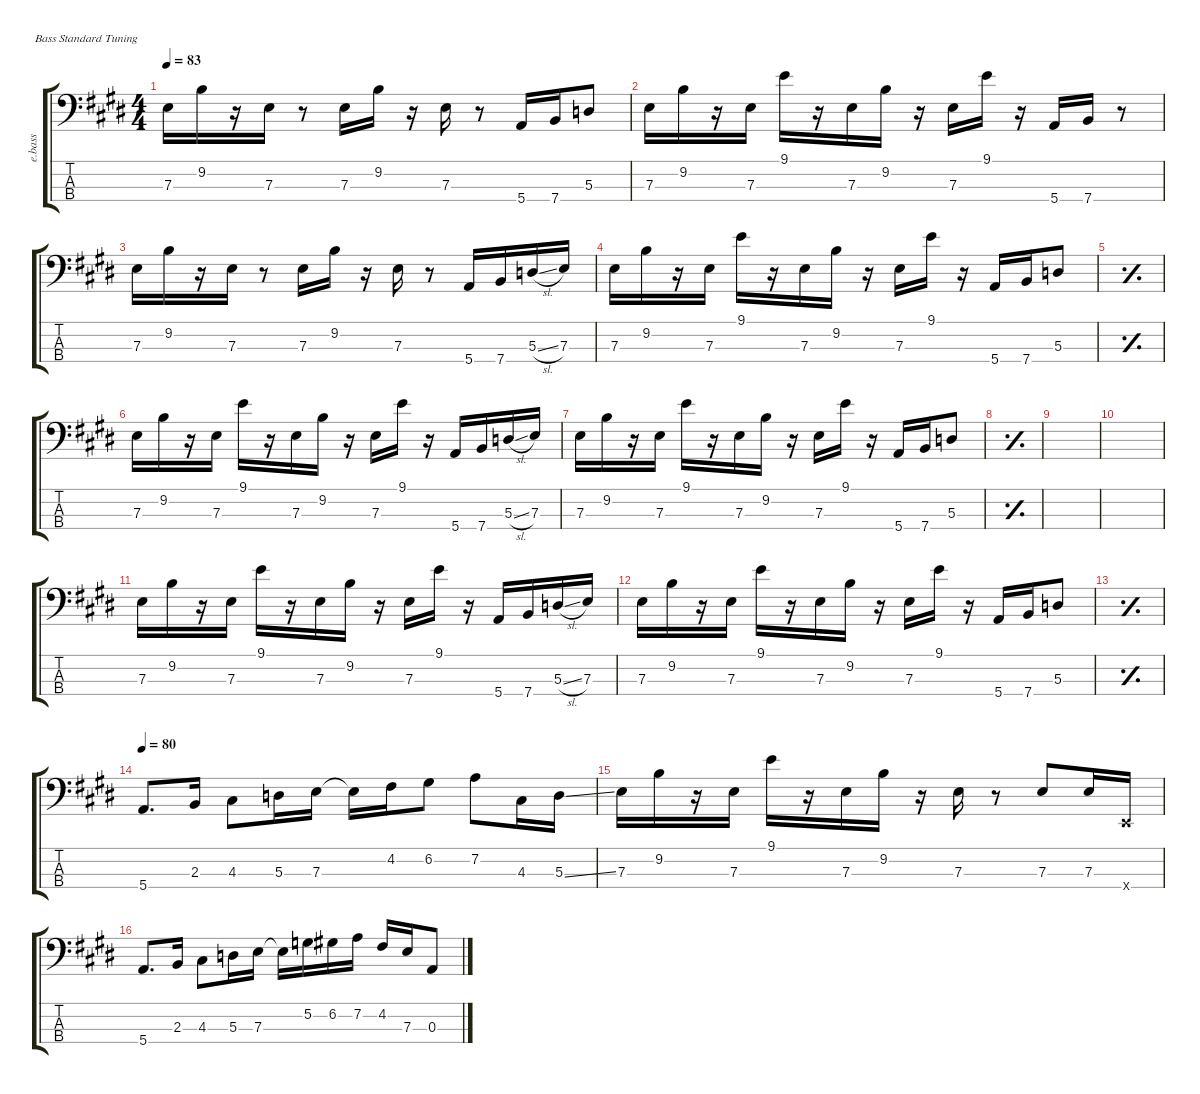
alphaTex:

\defaultSystemsLayout 4
\hideDynamics
\bracketExtendMode groupsimilarinstruments
\otherSystemsTrackNameOrientation horizontal
\chordDiagramsInScore
\track ("E.Bass" "e.bass") {instrument electricbassfinger}
\staff {score tabs}
\tuning (G2 D2 A1 E1)
\ts (4 4)
\tempo 83
\clef f4
\ks e
7.3{acc forcenatural}.16{dy mf} 9.2{acc forcenatural}.16 r.16 7.3{acc forcenatural}.16 r.8 7.3{acc forcenatural}.16 9.2{acc forcenatural}.16 r.16 7.3{acc forcenatural}.16 r.8 5.4{acc forcenatural}.16 7.4{acc forcenatural}.16 5.3{acc forcenatural}.8 |
7.3{acc forcenatural}.16 9.2{acc forcenatural}.16 r.16 7.3{acc forcenatural}.16 9.1{acc forcenatural}.16 r.16 7.3{acc forcenatural}.16 9.2{acc forcenatural}.16 r.16 7.3{acc forcenatural}.16 9.1{acc forcenatural}.16 r.16 5.4{acc forcenatural}.16 7.4{acc forcenatural}.16 r.8 |
7.3{acc forcenatural}.16 9.2{acc forcenatural}.16 r.16 7.3{acc forcenatural}.16 r.8 7.3{acc forcenatural}.16 9.2{acc forcenatural}.16 r.16 7.3{acc forcenatural}.16 r.8 5.4{acc forcenatural}.16 7.4{acc forcenatural}.16 5.3{sl acc forcenatural}.16 7.3{acc forcenatural}.16 |
7.3{acc forcenatural}.16 9.2{acc forcenatural}.16 r.16 7.3{acc forcenatural}.16 9.1{acc forcenatural}.16 r.16 7.3{acc forcenatural}.16 9.2{acc forcenatural}.16 r.16 7.3{acc forcenatural}.16 9.1{acc forcenatural}.16 r.16 5.4{acc forcenatural}.16 7.4{acc forcenatural}.16 5.3{acc forcenatural}.8 |
\simile simple
|
\simile none
7.3{acc forcenatural}.16 9.2{acc forcenatural}.16 r.16 7.3{acc forcenatural}.16 9.1{acc forcenatural}.16 r.16 7.3{acc forcenatural}.16 9.2{acc forcenatural}.16 r.16 7.3{acc forcenatural}.16 9.1{acc forcenatural}.16 r.16 5.4{acc forcenatural}.16 7.4{acc forcenatural}.16 5.3{sl acc forcenatural}.16 7.3{acc forcenatural}.16 |
7.3{acc forcenatural}.16 9.2{acc forcenatural}.16 r.16 7.3{acc forcenatural}.16 9.1{acc forcenatural}.16 r.16 7.3{acc forcenatural}.16 9.2{acc forcenatural}.16 r.16 7.3{acc forcenatural}.16 9.1{acc forcenatural}.16 r.16 5.4{acc forcenatural}.16 7.4{acc forcenatural}.16 5.3{acc forcenatural}.8 |
\simile simple
|
|
|
\simile none
7.3{acc forcenatural}.16 9.2{acc forcenatural}.16 r.16 7.3{acc forcenatural}.16 9.1{acc forcenatural}.16 r.16 7.3{acc forcenatural}.16 9.2{acc forcenatural}.16 r.16 7.3{acc forcenatural}.16 9.1{acc forcenatural}.16 r.16 5.4{acc forcenatural}.16 7.4{acc forcenatural}.16 5.3{sl acc forcenatural}.16 7.3{acc forcenatural}.16 |
7.3{acc forcenatural}.16 9.2{acc forcenatural}.16 r.16 7.3{acc forcenatural}.16 9.1{acc forcenatural}.16 r.16 7.3{acc forcenatural}.16 9.2{acc forcenatural}.16 r.16 7.3{acc forcenatural}.16 9.1{acc forcenatural}.16 r.16 5.4{acc forcenatural}.16 7.4{acc forcenatural}.16 5.3{acc forcenatural}.8 |
\simile simple
|
\tempo 80
\simile none
5.4{acc forcenatural}.8{d} 2.3{acc forcenatural}.16 4.3{acc #}.8 5.3{acc forcenatural}.16 7.3{acc forcenatural}.16 7.3{t acc forcenatural}.16 4.2{acc #}.16 6.2{acc #}.8 7.2{acc forcenatural}.8 4.3{acc #}.16 5.3{ss acc forcenatural}.16 |
7.3{acc forcenatural}.16 9.2{acc forcenatural}.16 r.16 7.3{acc forcenatural}.16 9.1{acc forcenatural}.16 r.16 7.3{acc forcenatural}.16 9.2{acc forcenatural}.16 r.16 7.3{acc forcenatural}.16 r.8 7.3{acc forcenatural}.8 7.3{acc forcenatural}.16 0.4{x acc forcenatural}.16 |
5.4{acc forcenatural}.8{d} 2.3{acc forcenatural}.16 4.3{acc #}.8 5.3{acc forcenatural}.16 7.3{acc forcenatural}.16 7.3{t acc forcenatural}.16 5.2{acc forcenatural}.16 6.2{acc #}.16 7.2{acc forcenatural}.16 4.2{acc #}.16 7.3{acc forcenatural}.16 0.3{acc forcenatural}.8
